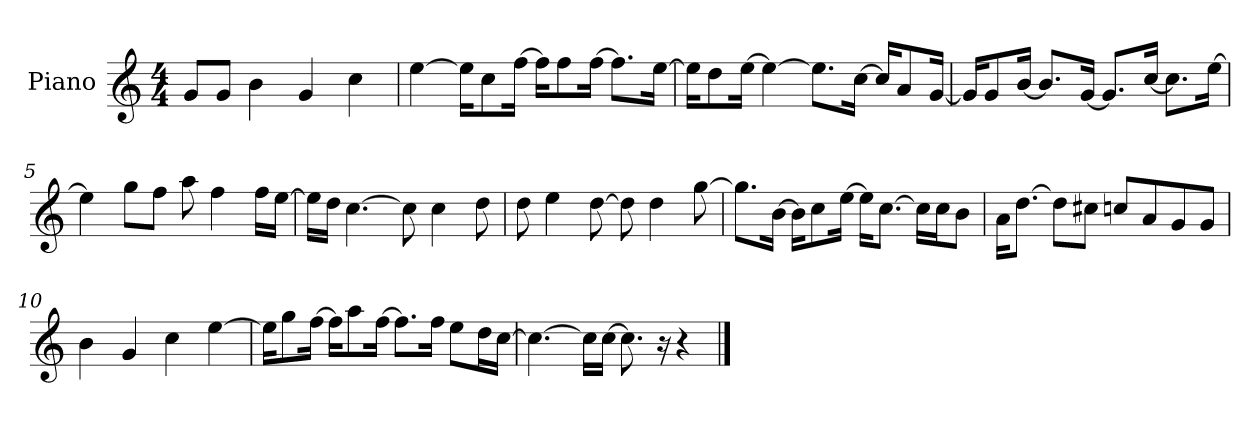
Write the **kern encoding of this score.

**kern
*part1
*staff1
*I"Piano
*I'P-no
*clefG2
*k[]
*M4/4
*MM90
=1
8g/L
8g/J
4b\
4g/
4cc\
=2
[4ee\
16ee\KL]
8cc\
[16ff\Jk
16ff\KL]
8ff\
[16ff\Jk
8.ff\L]
[16ee\Jk
=3
16ee\KL]
8dd\
[16ee\Jk
4ee\_
8.ee\L]
[16cc\Jk
16cc/KL]
8a/
[16g/Jk
=4
16g/KL]
8g/
[16b/Jk
8.b/L]
[16g/Jk
8.g/L]
[16cc/Jk
8.cc\L]
[16ee\Jk
!!LO:LB:g=z
=5
4ee\]
8gg\L
8ff\J
8aa\
4ff\
16ff\LL
[16ee\JJ
=6
16ee\LL]
16dd\JJ
[4.cc\
8cc\]
4cc\
8dd\
=7
8dd\
4ee\
[8dd\
8dd\]
4dd\
[8gg\
=8
8.gg\L]
[16b\Jk
16b\KL]
8cc\
[16ee\Jk
16ee\KL]
[8.cc\J
16cc\LL]
16cc\J
8b\J
=9
16a\KL
[8.dd\J
8dd\L]
8cc#X\J
8ccn/L
8a/
8g/
8g/J
!!LO:LB:g=z
=10
4b\
4g/
4cc\
[4ee\
=11
16ee\KL]
8gg\
[16ff\Jk
16ff\KL]
8aa\
[16ff\Jk
8.ff\L]
16ff\Jk
8ee\L
16dd\L
[16cc\JJ
=12
4.cc\_
16cc\LL]
[16cc\JJ
8.cc\]
16r
4r
==
*-
